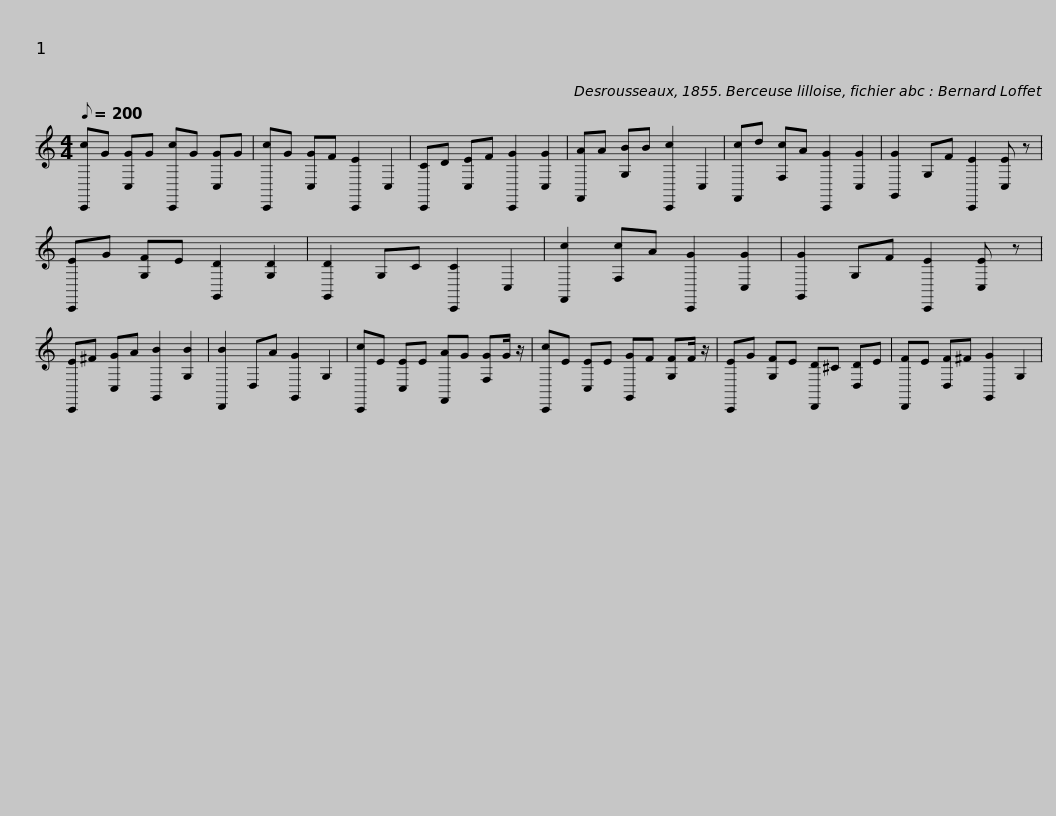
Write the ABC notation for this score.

X:1
L:1/8
Q:1/8=200
M:4/4
I:linebreak $
K:C
V:1 treble
V:1
 [C,,c]G [C,G]G [C,,c]G [C,G]G | [C,,c]G [C,G]F [C,,E]2 C,2 | [C,,C]D [C,E]F [C,,G]2 [C,G]2 | [F,,A]A [G,B]B [C,,c]2 C,2 | [F,,c]d [F,c]A [C,,G]2 [C,G]2 | %5
 [G,,G]2 G,F [C,,E]2 [C,E] z |$ [C,,E]G [G,F]E [G,,D]2 [G,D]2 | [G,,D]2 G,C [C,,C]2 C,2 | [F,,c]2 [F,c]A [C,,G]2 [C,G]2 | [G,,G]2 G,F [C,,E]2 [C,E] z | %10
 [C,,E]^F [C,G]A [G,,B]2 [G,B]2 | [D,,B]2 D,A [G,,G]2 G,2 |$ [C,,c]E [C,E]E [F,,A]G [F,G]G/ z/ | [C,,c]E [C,E]E [G,,G]F [G,F]F/ z/ | [C,,E]G [G,F]E [D,,D]^C [D,D]E | %15
 [D,,F]E [D,F]^F [G,,G]2 G,2 | %16
